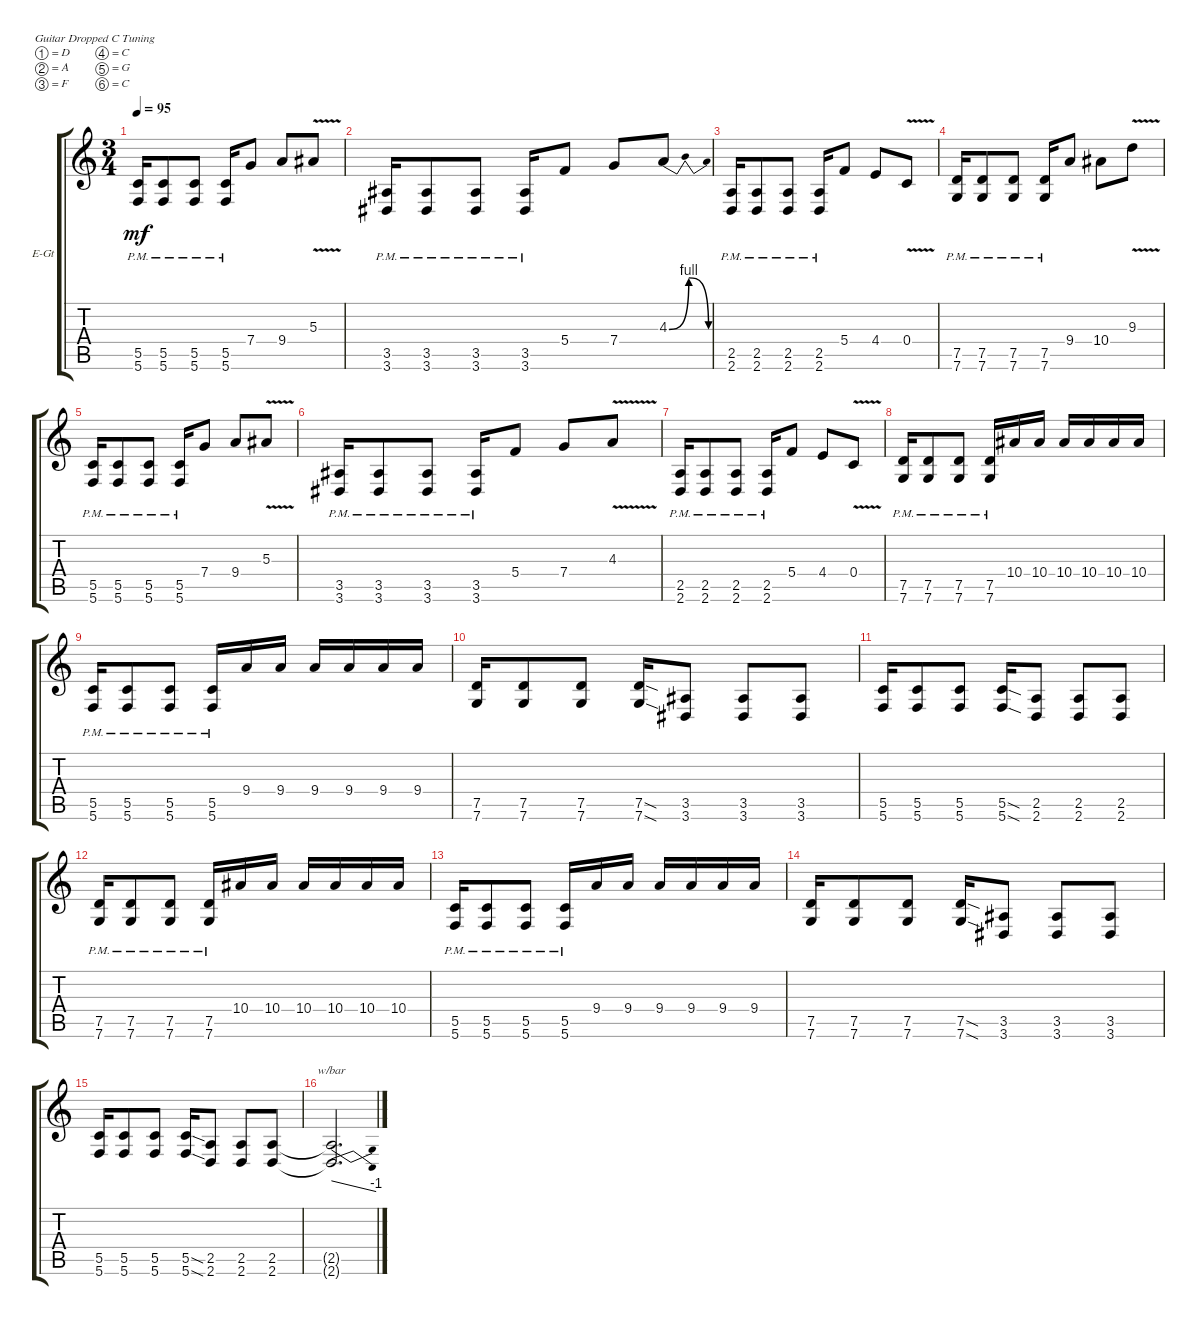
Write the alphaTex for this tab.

\defaultSystemsLayout 4
\bracketExtendMode groupsimilarinstruments
\firstSystemTrackNameOrientation horizontal
\otherSystemsTrackNameOrientation horizontal
\track ("Electric Guitar" "E-Gt") {instrument distortionguitar}
\staff {score tabs}
\tuning (D4 A3 F3 C3 G2 C2)
\ts (3 4)
\tempo 95
\clef g2
\scale
0.256303
\ks c
(5.6{pm} 5.5{pm}).16{dy mf} (5.6{pm} 5.5{pm}).8 (5.6{pm} 5.5{pm}).8 (5.5{pm} 5.6{pm}).16 7.4.8 9.4.8 5.3{v}.8 |
\scale
0.256303 (3.6{pm} 3.5{pm}).16 (3.6{pm} 3.5{pm}).8 (3.6{pm} 3.5{pm}).8 (3.6{pm} 3.5{pm}).16 5.4.8 7.4.8 4.3{be (bendrelease 0 0 10.2 4 20.4 4 30 0)}.8 |
\scale
0.333333 (2.6{pm} 2.5{pm}).16 (2.5{pm} 2.6{pm}).8 (2.5{pm} 2.6{pm}).8 (2.6{pm} 2.5{pm}).16 5.4.8 4.4.8 0.4{v}.8 |
\scale
0.333333 (7.6{pm} 7.5{pm}).16 (7.5{pm} 7.6{pm}).8 (7.5{pm} 7.6{pm}).8 (7.6{pm} 7.5{pm}).16 9.4.8 10.4.8 9.3{v}.8 |
\scale
0.333333 (5.6{pm} 5.5{pm}).16 (5.6{pm} 5.5{pm}).8 (5.6{pm} 5.5{pm}).8 (5.5{pm} 5.6{pm}).16 7.4.8 9.4.8 5.3{v}.8 |
\scale
0.333333 (3.6{pm} 3.5{pm}).16 (3.6{pm} 3.5{pm}).8 (3.6{pm} 3.5{pm}).8 (3.6{pm} 3.5{pm}).16 5.4.8 7.4.8 4.3{v}.8 |
\scale
0.333333 (2.6{pm} 2.5{pm}).16 (2.5{pm} 2.6{pm}).8 (2.5{pm} 2.6{pm}).8 (2.6{pm} 2.5{pm}).16 5.4.8 4.4.8 0.4{v}.8 |
\scale
0.333333 (7.6{pm} 7.5{pm}).16 (7.5{pm} 7.6{pm}).8 (7.6{pm} 7.5{pm}).8 (7.6{pm} 7.5{pm}).16 10.4.16 10.4.16 10.4.16 10.4.16 10.4.16 10.4.16 |
\scale
0.333333 (5.6{pm} 5.5{pm}).16 (5.6{pm} 5.5{pm}).8 (5.6{pm} 5.5{pm}).8 (5.6{pm} 5.5{pm}).16 9.4.16 9.4.16 9.4.16 9.4.16 9.4.16 9.4.16 |
\scale
0.333333 (7.6 7.5).16 (7.5 7.6).8 (7.5 7.6).8 (7.5{sod} 7.6{sod}).16 (3.6 3.5).8 (3.6 3.5).8 (3.6 3.5).8 |
\scale
0.333333 (5.6 5.5).16 (5.6 5.5).8 (5.6 5.5).8 (5.6{sod} 5.5{sod}).16 (2.6 2.5).8 (2.6 2.5).8 (2.6 2.5).8 |
\scale
0.333333 (7.6{pm} 7.5{pm}).16 (7.5{pm} 7.6{pm}).8 (7.6{pm} 7.5{pm}).8 (7.6{pm} 7.5{pm}).16 10.4.16 10.4.16 10.4.16 10.4.16 10.4.16 10.4.16 |
\scale
0.333333 (5.6{pm} 5.5{pm}).16 (5.6{pm} 5.5{pm}).8 (5.6{pm} 5.5{pm}).8 (5.6{pm} 5.5{pm}).16 9.4.16 9.4.16 9.4.16 9.4.16 9.4.16 9.4.16 |
\scale
0.333333 (7.6 7.5).16 (7.5 7.6).8 (7.5 7.6).8 (7.5{sod} 7.6{sod}).16 (3.6 3.5).8 (3.6 3.5).8 (3.6 3.5).8 |
\scale
0.333333 (5.6 5.5).16 (5.6 5.5).8 (5.6 5.5).8 (5.6{sod} 5.5{sod}).16 (2.6 2.5).8 (2.6 2.5).8 (2.6 2.5).8 |
\scale
0.333333 (2.6{t} 2.5{t}).2{d tbe (dive default 0 0 45 -4)}
